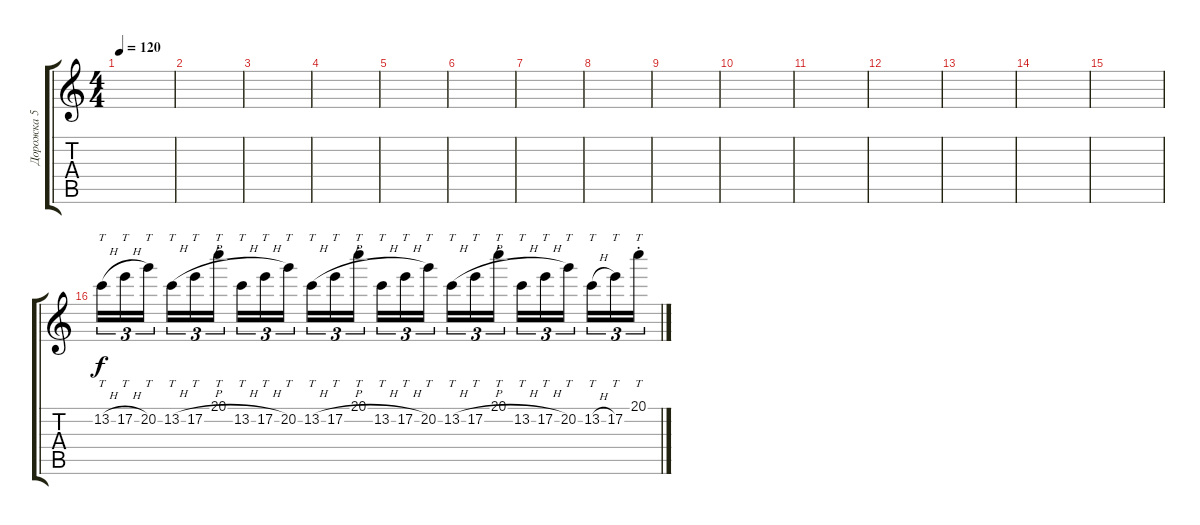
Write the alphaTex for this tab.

\track ("Дорожка 5" "Дорожка 5") {instrument distortionguitar}
\staff {score tabs}
\tuning (E4 B3 G3 D3 A2 E2) {hide}
\ts (4 4)
\tempo 120
\clef g2
\ks c
|
|
|
|
|
|
|
|
|
|
|
|
|
|
|
13.2{h}.16{tt tu (3 2)} 17.2{h}.16{tt tu (3 2)} 20.2.16{tt tu (3 2) beam splitsecondary} 13.2{h}.16{tt tu (3 2)} 17.2{h}.16{tt tu (3 2)} 20.1{st}.16{tt tu (3 2)} 13.2{h}.16{tt tu (3 2)} 17.2{h}.16{tt tu (3 2)} 20.2.16{tt tu (3 2) beam splitsecondary} 13.2{h}.16{tt tu (3 2)} 17.2{h}.16{tt tu (3 2)} 20.1{st}.16{tt tu (3 2)} 13.2{h}.16{tt tu (3 2)} 17.2{h}.16{tt tu (3 2)} 20.2.16{tt tu (3 2) beam splitsecondary} 13.2{h}.16{tt tu (3 2)} 17.2{h}.16{tt tu (3 2)} 20.1{st}.16{tt tu (3 2)} 13.2{h}.16{tt tu (3 2)} 17.2{h}.16{tt tu (3 2)} 20.2.16{tt tu (3 2) beam splitsecondary} 13.2{h}.16{tt tu (3 2)} 17.2{h}.16{tt tu (3 2)} 20.1{st}.16{tt tu (3 2)}
